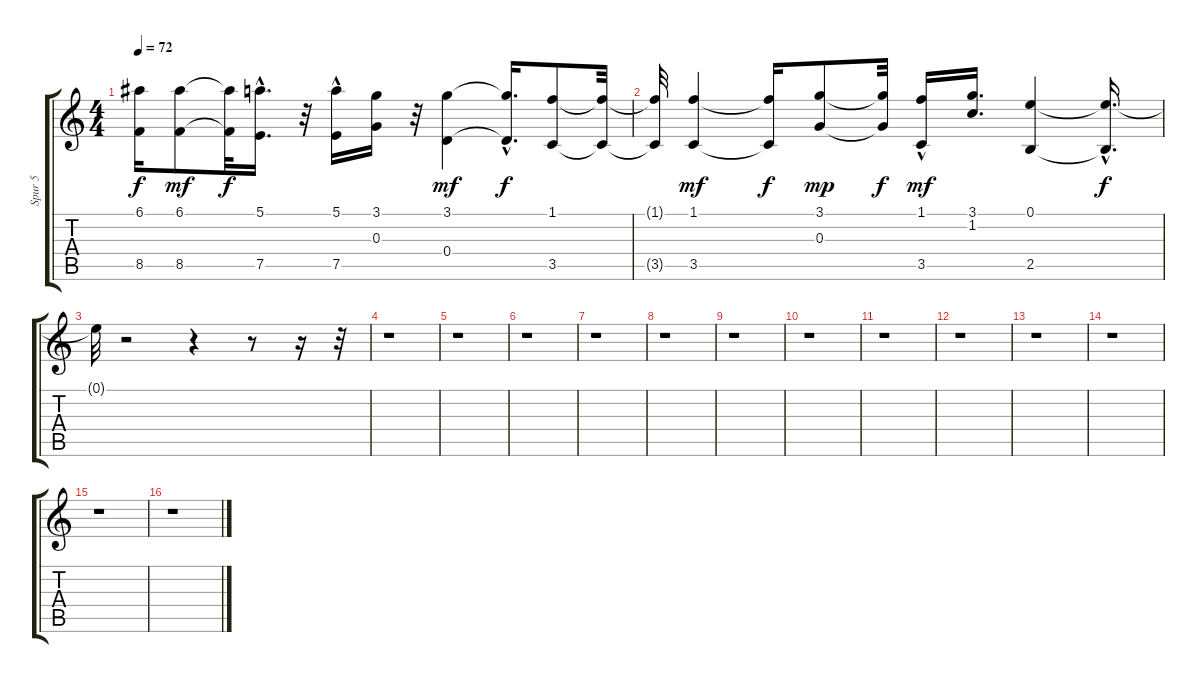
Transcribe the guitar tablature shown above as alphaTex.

\track ("Spur 5" "Spur 5") {instrument electricguitarjazz}
\staff {score tabs}
\tuning (E4 B3 G3 D3 A2 E2) {hide}
\ts (4 4)
\tempo 72
\clef g2
\ks c
(6.1{t} 8.5{t}).16{dy f} (6.1 8.5).8{dy mf} (6.1{t} 8.5{t}).32{dy f} (5.1{hac} 7.5{hac}).16{d} r.32 (5.1{hac} 7.5{hac}).16 (3.1 0.3).16 r.32 (3.1 0.4).4{dy mf} (3.1{hac t} 0.4{hac t}).16{d dy f} (1.1 3.5).8 (1.1{t} 3.5{t}).32 |
(1.1{t} 3.5{t}).32 (1.1 3.5).4{dy mf} (1.1{t} 3.5{t}).16{dy f} (3.1 0.3).8{dy mp} (3.1{t} 0.3{t}).32{dy f} (1.1 3.5{hac}).16{dy mf} (3.1 1.2).16{d} (0.1 2.5).4 (0.1{hac t} 2.5{hac t}).16{d dy f} |
0.1{t}.32 r.2 r.4 r.8 r.16 r.32 |
r.1 |
r.1 |
r.1 |
r.1 |
r.1 |
r.1 |
r.1 |
r.1 |
r.1 |
r.1 |
r.1 |
r.1 |
r.1
